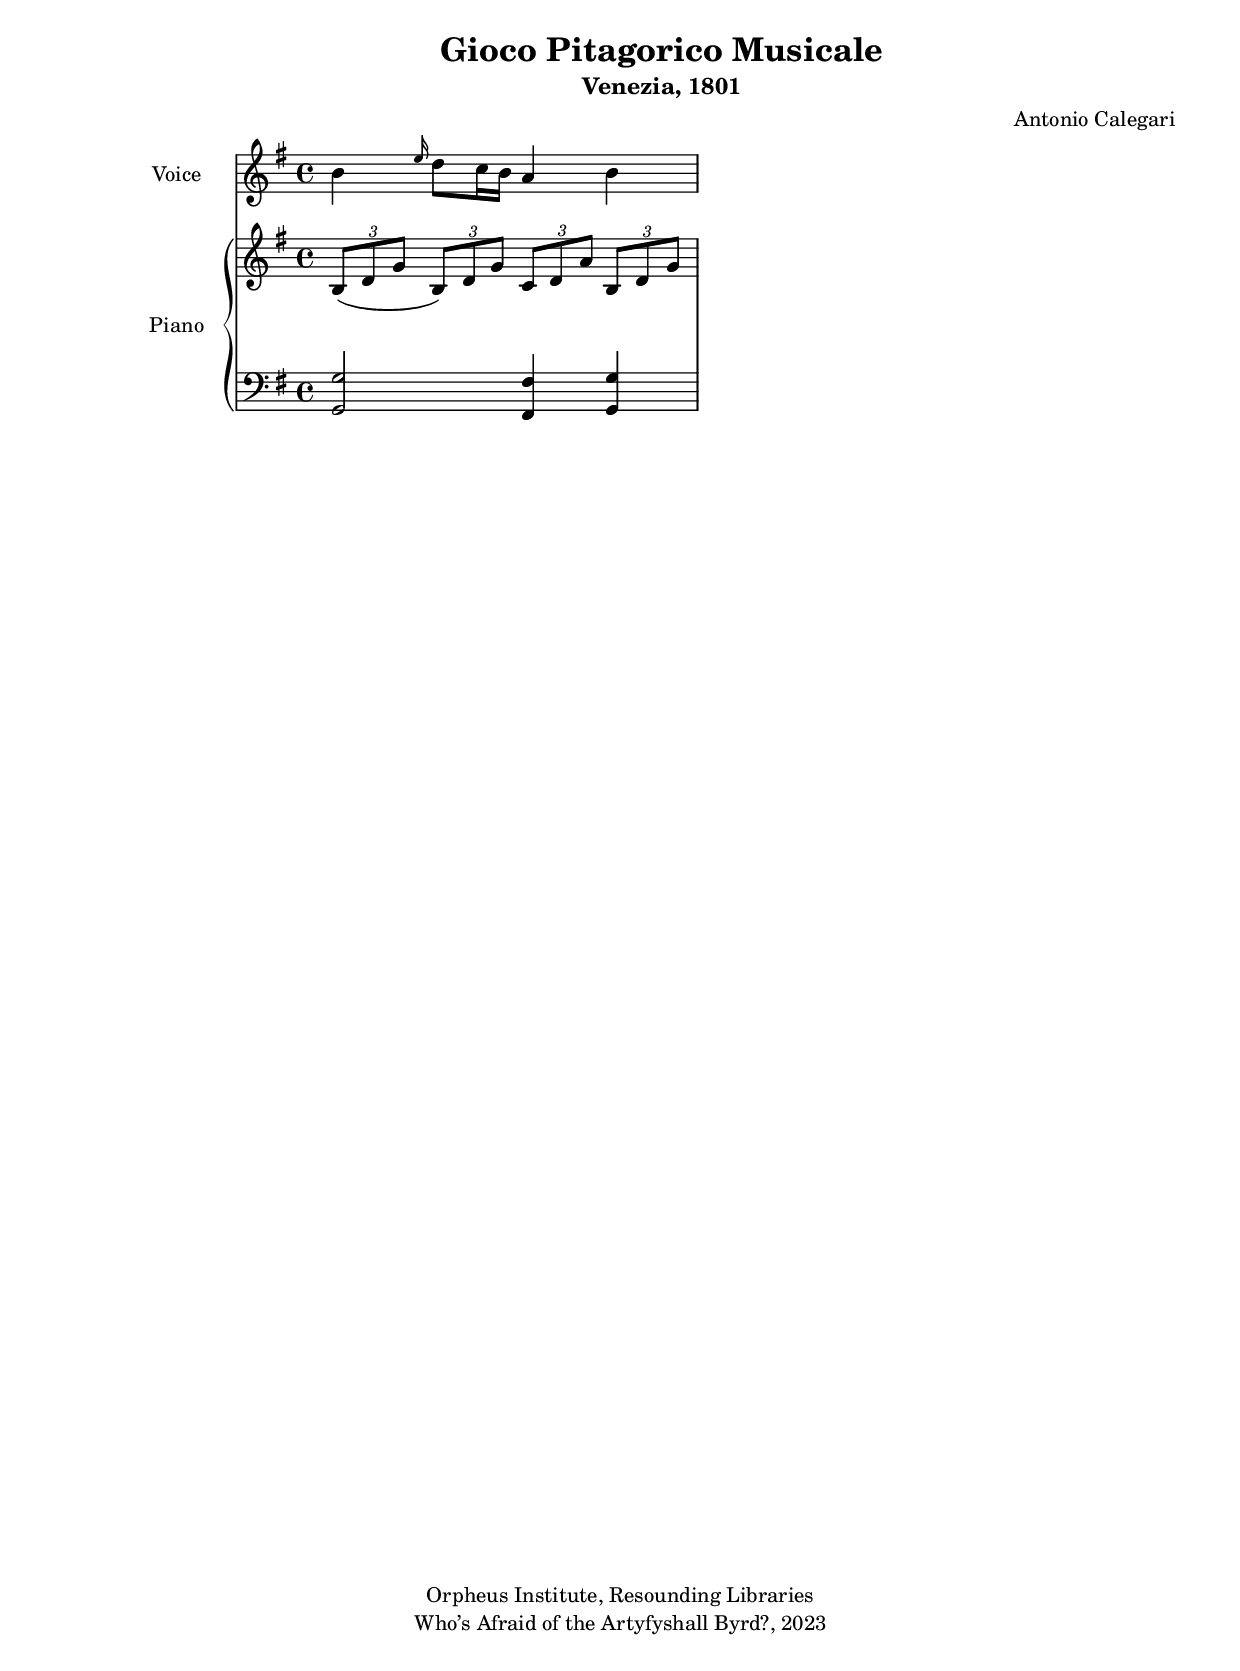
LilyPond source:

\include "paper_settings.ly"

\score{
 << 
    %Voice part
    \context Staff = "voice" \with { instrumentName = "Voice" }
    
    <<
    \set Staff.midiInstrument =#"voice oohs" {

    \include "voice_option.ly"
    \relative c''{
  b4 \grace{e16}d8[c16 b] a4 b
}

    
    }  
    
    >>  
    
    %Piano part
    \context PianoStaff \with { instrumentName = "Piano"}
    <<
       \context Staff = "rh" {
         \include "voice_option.ly"
         
         \relative c'{
  \tuplet 3/2{b8( [d g]} \tuplet 3/2{ b, )[d g] } \tuplet 3/2{c,[d a']} \tuplet 3/2{b, [d g]}
}

         
        }
        
        \context Staff = "lh" {
        \include "bassline_option.ly"
        \relative c{
  <g g'>2 <fs fs'>4 <g g'>4
}

          
        }
        
    >>
    

  
 >> 
\include "layout_settings.ly"
 
}
    